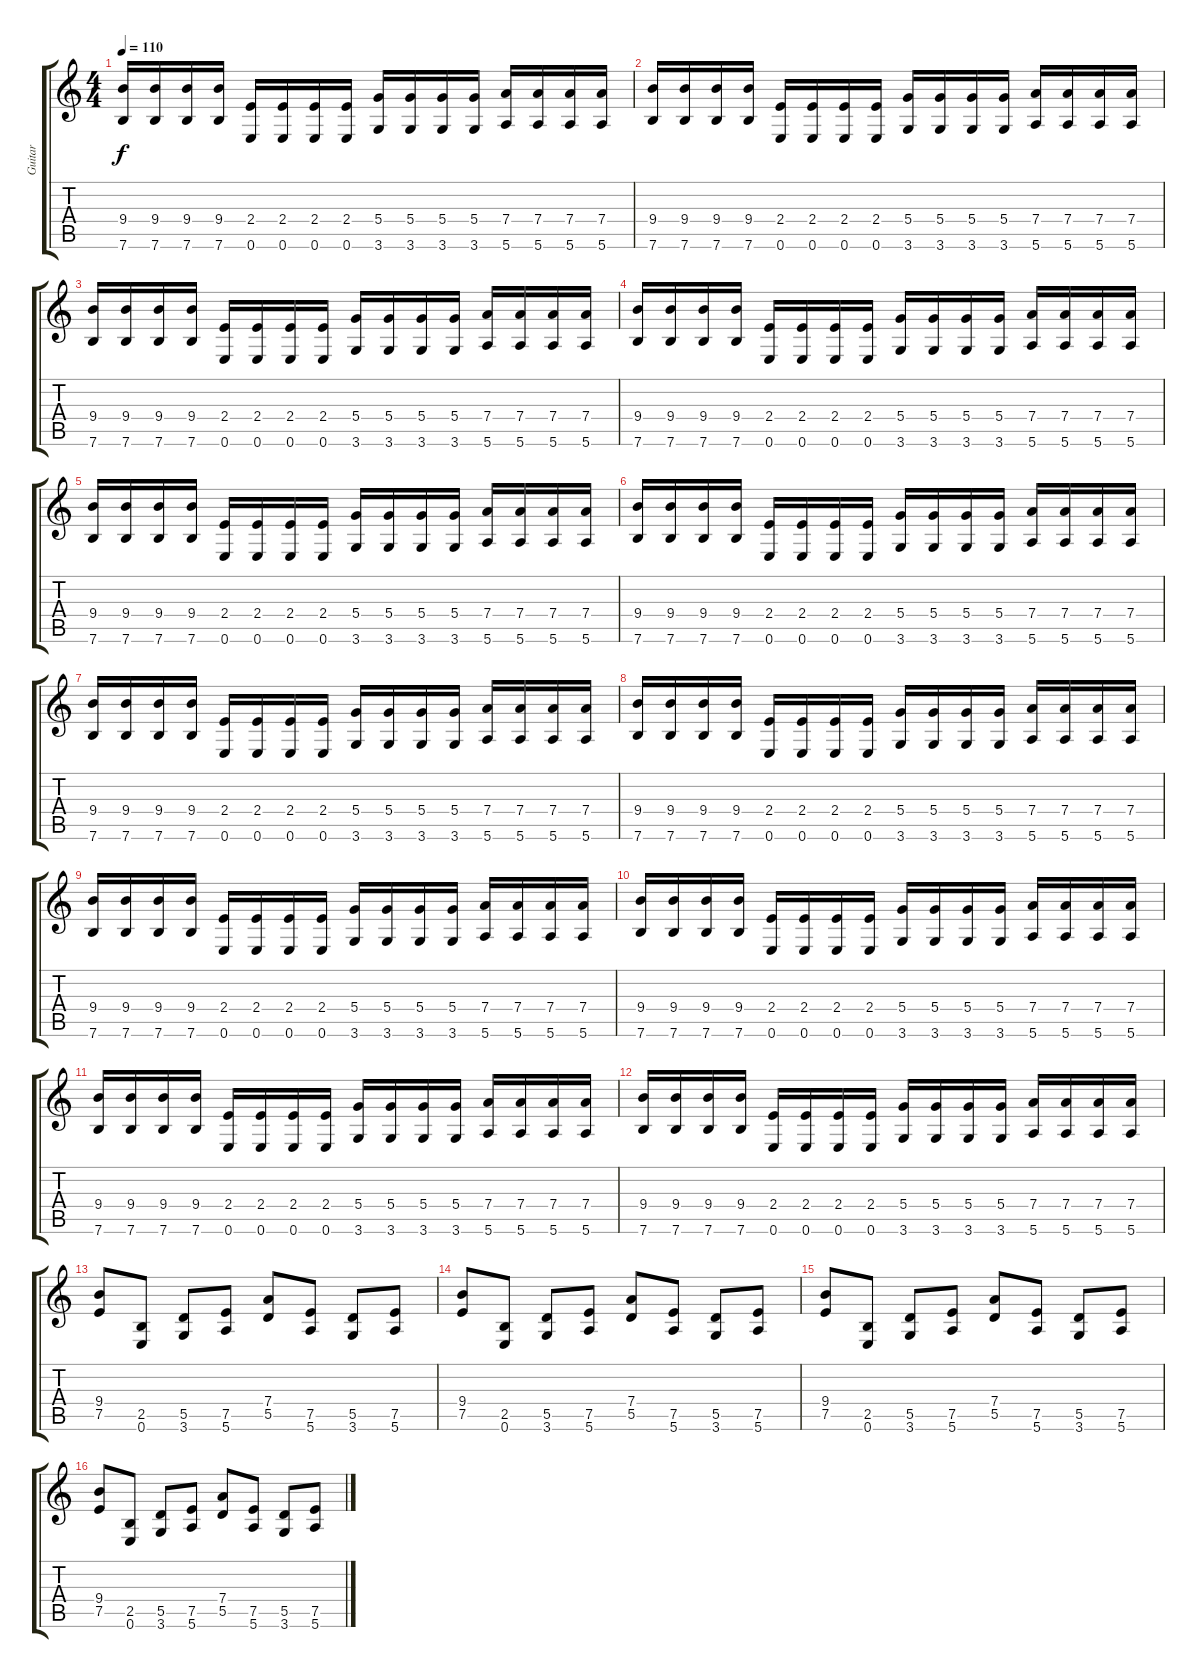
\track ("Guitar" "Guitar") {instrument distortionguitar}
\staff {score tabs}
\tuning (E4 B3 G3 D3 A2 E2) {hide}
\ts (4 4)
\tempo 110
\clef g2
\ks c
(9.4 7.6).16{dy f instrument distortionguitar} (9.4 7.6).16 (9.4 7.6).16 (9.4 7.6).16 (2.4 0.6).16 (2.4 0.6).16 (2.4 0.6).16 (2.4 0.6).16 (5.4 3.6).16 (5.4 3.6).16 (5.4 3.6).16 (5.4 3.6).16 (7.4 5.6).16 (7.4 5.6).16 (7.4 5.6).16 (7.4 5.6).16 |
(9.4 7.6).16 (9.4 7.6).16 (9.4 7.6).16 (9.4 7.6).16 (2.4 0.6).16 (2.4 0.6).16 (2.4 0.6).16 (2.4 0.6).16 (5.4 3.6).16 (5.4 3.6).16 (5.4 3.6).16 (5.4 3.6).16 (7.4 5.6).16 (7.4 5.6).16 (7.4 5.6).16 (7.4 5.6).16 |
(9.4 7.6).16 (9.4 7.6).16 (9.4 7.6).16 (9.4 7.6).16 (2.4 0.6).16 (2.4 0.6).16 (2.4 0.6).16 (2.4 0.6).16 (5.4 3.6).16 (5.4 3.6).16 (5.4 3.6).16 (5.4 3.6).16 (7.4 5.6).16 (7.4 5.6).16 (7.4 5.6).16 (7.4 5.6).16 |
(9.4 7.6).16 (9.4 7.6).16 (9.4 7.6).16 (9.4 7.6).16 (2.4 0.6).16 (2.4 0.6).16 (2.4 0.6).16 (2.4 0.6).16 (5.4 3.6).16 (5.4 3.6).16 (5.4 3.6).16 (5.4 3.6).16 (7.4 5.6).16 (7.4 5.6).16 (7.4 5.6).16 (7.4 5.6).16 |
(9.4 7.6).16 (9.4 7.6).16 (9.4 7.6).16 (9.4 7.6).16 (2.4 0.6).16 (2.4 0.6).16 (2.4 0.6).16 (2.4 0.6).16 (5.4 3.6).16 (5.4 3.6).16 (5.4 3.6).16 (5.4 3.6).16 (7.4 5.6).16 (7.4 5.6).16 (7.4 5.6).16 (7.4 5.6).16 |
(9.4 7.6).16 (9.4 7.6).16 (9.4 7.6).16 (9.4 7.6).16 (2.4 0.6).16 (2.4 0.6).16 (2.4 0.6).16 (2.4 0.6).16 (5.4 3.6).16 (5.4 3.6).16 (5.4 3.6).16 (5.4 3.6).16 (7.4 5.6).16 (7.4 5.6).16 (7.4 5.6).16 (7.4 5.6).16 |
(9.4 7.6).16 (9.4 7.6).16 (9.4 7.6).16 (9.4 7.6).16 (2.4 0.6).16 (2.4 0.6).16 (2.4 0.6).16 (2.4 0.6).16 (5.4 3.6).16 (5.4 3.6).16 (5.4 3.6).16 (5.4 3.6).16 (7.4 5.6).16 (7.4 5.6).16 (7.4 5.6).16 (7.4 5.6).16 |
(9.4 7.6).16 (9.4 7.6).16 (9.4 7.6).16 (9.4 7.6).16 (2.4 0.6).16 (2.4 0.6).16 (2.4 0.6).16 (2.4 0.6).16 (5.4 3.6).16 (5.4 3.6).16 (5.4 3.6).16 (5.4 3.6).16 (7.4 5.6).16 (7.4 5.6).16 (7.4 5.6).16 (7.4 5.6).16 |
(9.4 7.6).16 (9.4 7.6).16 (9.4 7.6).16 (9.4 7.6).16 (2.4 0.6).16 (2.4 0.6).16 (2.4 0.6).16 (2.4 0.6).16 (5.4 3.6).16 (5.4 3.6).16 (5.4 3.6).16 (5.4 3.6).16 (7.4 5.6).16 (7.4 5.6).16 (7.4 5.6).16 (7.4 5.6).16 |
(9.4 7.6).16 (9.4 7.6).16 (9.4 7.6).16 (9.4 7.6).16 (2.4 0.6).16 (2.4 0.6).16 (2.4 0.6).16 (2.4 0.6).16 (5.4 3.6).16 (5.4 3.6).16 (5.4 3.6).16 (5.4 3.6).16 (7.4 5.6).16 (7.4 5.6).16 (7.4 5.6).16 (7.4 5.6).16 |
(9.4 7.6).16 (9.4 7.6).16 (9.4 7.6).16 (9.4 7.6).16 (2.4 0.6).16 (2.4 0.6).16 (2.4 0.6).16 (2.4 0.6).16 (5.4 3.6).16 (5.4 3.6).16 (5.4 3.6).16 (5.4 3.6).16 (7.4 5.6).16 (7.4 5.6).16 (7.4 5.6).16 (7.4 5.6).16 |
(9.4 7.6).16 (9.4 7.6).16 (9.4 7.6).16 (9.4 7.6).16 (2.4 0.6).16 (2.4 0.6).16 (2.4 0.6).16 (2.4 0.6).16 (5.4 3.6).16 (5.4 3.6).16 (5.4 3.6).16 (5.4 3.6).16 (7.4 5.6).16 (7.4 5.6).16 (7.4 5.6).16 (7.4 5.6).16 |
(9.4 7.5).8 (2.5 0.6).8 (5.5 3.6).8 (7.5 5.6).8 (7.4 5.5).8 (7.5 5.6).8 (5.5 3.6).8 (7.5 5.6).8 |
(9.4 7.5).8 (2.5 0.6).8 (5.5 3.6).8 (7.5 5.6).8 (7.4 5.5).8 (7.5 5.6).8 (5.5 3.6).8 (7.5 5.6).8 |
(9.4 7.5).8 (2.5 0.6).8 (5.5 3.6).8 (7.5 5.6).8 (7.4 5.5).8 (7.5 5.6).8 (5.5 3.6).8 (7.5 5.6).8 |
(9.4 7.5).8 (2.5 0.6).8 (5.5 3.6).8 (7.5 5.6).8 (7.4 5.5).8 (7.5 5.6).8 (5.5 3.6).8 (7.5 5.6).8
